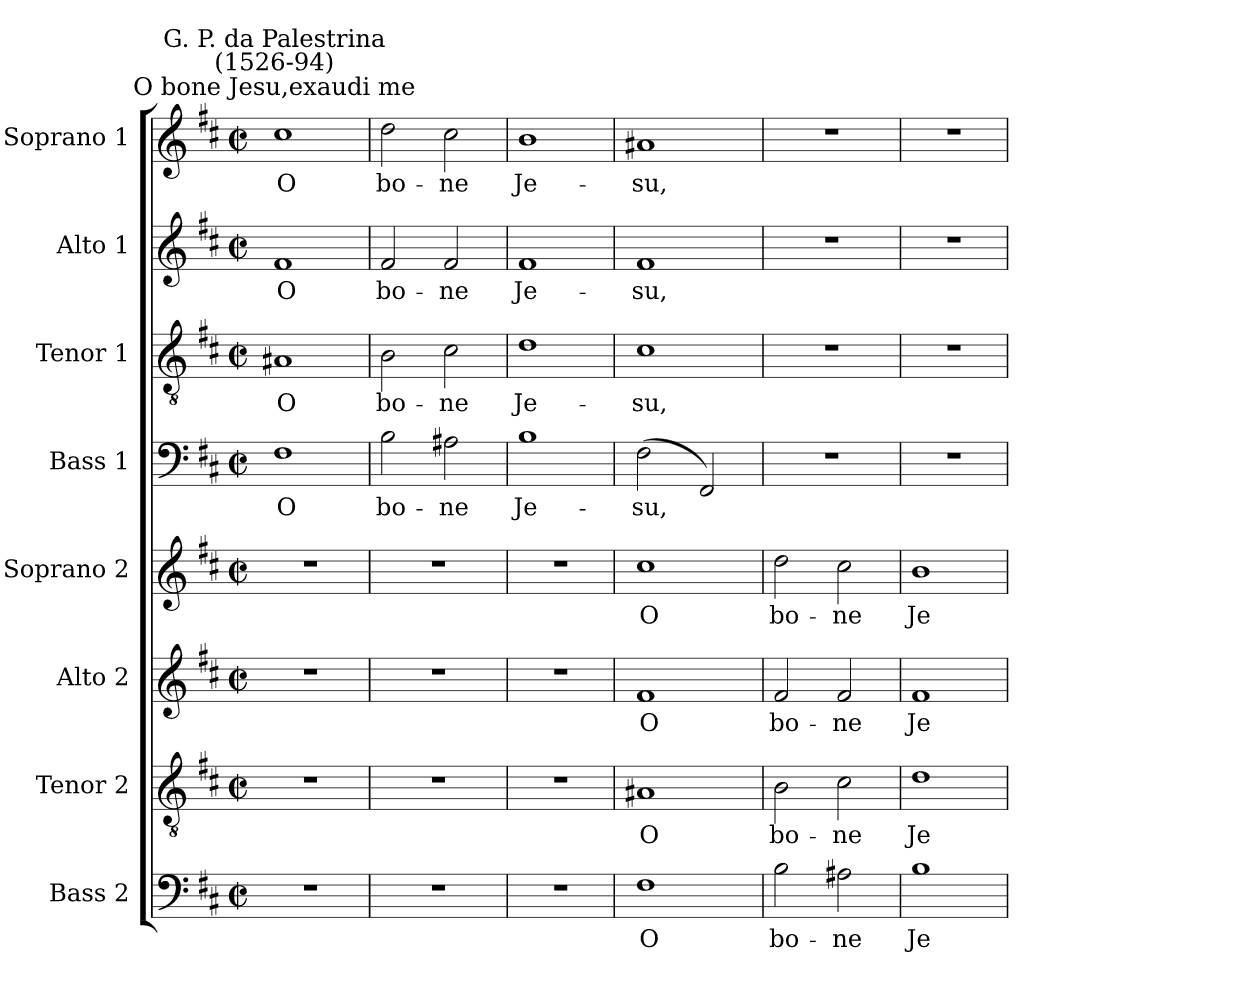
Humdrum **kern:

**kern	**text	**kern	**text	**kern	**text	**kern	**text	**kern	**text	**kern	**text	**kern	**text	**kern	**text
*part8	*part8	*part7	*part7	*part6	*part6	*part5	*part5	*part4	*part4	*part3	*part3	*part2	*part2	*part1	*part1
*staff8	*staff8	*staff7	*staff7	*staff6	*staff6	*staff5	*staff5	*staff4	*staff4	*staff3	*staff3	*staff2	*staff2	*staff1	*staff1
*I"Bass 2	*	*I"Tenor 2	*	*I"Alto 2	*	*I"Soprano 2	*	*I"Bass 1	*	*I"Tenor 1	*	*I"Alto  1	*	*I"Soprano 1	*
*I'B 2	*	*I'T 2	*	*I'A 2	*	*I'S 2	*	*I'B 1	*	*I'T1	*	*I'A 1	*	*I'S 1	*
*clefF4	*	*clefGv2	*	*clefG2	*	*clefG2	*	*clefF4	*	*clefGv2	*	*clefG2	*	*clefG2	*
*k[f#c#]	*	*k[f#c#]	*	*k[f#c#]	*	*k[f#c#]	*	*k[f#c#]	*	*k[f#c#]	*	*k[f#c#]	*	*k[f#c#]	*
*D:	*	*D:	*	*D:	*	*D:	*	*D:	*	*D:	*	*D:	*	*D:	*
*M2/2	*	*M2/2	*	*M2/2	*	*M2/2	*	*M2/2	*	*M2/2	*	*M2/2	*	*M2/2	*
*met(c|)	*	*met(c|)	*	*met(c|)	*	*met(c|)	*	*met(c|)	*	*met(c|)	*	*met(c|)	*	*met(c|)	*
=1	=1	=1	=1	=1	=1	=1	=1	=1	=1	=1	=1	=1	=1	=1	=1
!	!	!	!	!	!	!	!	!	!	!	!	!	!	!LO:TX:a:cj:t=O bone Jesu,exaudi me	!
!	!	!	!	!	!	!	!	!	!	!	!	!	!	!LO:TX:a:cj:t=G. P. da Palestrina\n(1526-94)	!
!	!	!	!	!	!	!	!	!	!LO:LY:b	!	!LO:LY:b	!	!LO:LY:b	!	!LO:LY:b
1r	.	1r	.	1r	.	1r	.	1F#	O	1A#X	O	1f#	O	1cc#	O
=2	=2	=2	=2	=2	=2	=2	=2	=2	=2	=2	=2	=2	=2	=2	=2
!	!	!	!	!	!	!	!	!	!LO:LY:b	!	!LO:LY:b	!	!LO:LY:b	!	!LO:LY:b
1r	.	1r	.	1r	.	1r	.	2B	bo-	2B	bo-	2f#	bo-	2dd	bo-
!	!	!	!	!	!	!	!	!	!LO:LY:b	!	!LO:LY:b	!	!LO:LY:b	!	!LO:LY:b
.	.	.	.	.	.	.	.	2A#X	-ne	2c#	-ne	2f#	-ne	2cc#	-ne
=3	=3	=3	=3	=3	=3	=3	=3	=3	=3	=3	=3	=3	=3	=3	=3
!	!	!	!	!	!	!	!	!	!LO:LY:b	!	!LO:LY:b	!	!LO:LY:b	!	!LO:LY:b
1r	.	1r	.	1r	.	1r	.	1B	Je-	1d	Je-	1f#	Je-	1b	Je-
=4	=4	=4	=4	=4	=4	=4	=4	=4	=4	=4	=4	=4	=4	=4	=4
!	!LO:LY:b	!	!LO:LY:b	!	!LO:LY:b	!	!LO:LY:b	!	!LO:LY:b	!	!LO:LY:b	!	!LO:LY:b	!	!LO:LY:b
1F#	O	1A#X	O	1f#	O	1cc#	O	(2F#	-su,	1c#	-su,	1f#	-su,	1a#X	-su,
.	.	.	.	.	.	.	.	2FF#)	.	.	.	.	.	.	.
=5	=5	=5	=5	=5	=5	=5	=5	=5	=5	=5	=5	=5	=5	=5	=5
!	!LO:LY:b	!	!LO:LY:b	!	!LO:LY:b	!	!LO:LY:b	!	!	!	!	!	!	!	!
2B	bo-	2B	bo-	2f#	bo-	2dd	bo-	1r	.	1r	.	1r	.	1r	.
!	!LO:LY:b	!	!LO:LY:b	!	!LO:LY:b	!	!LO:LY:b	!	!	!	!	!	!	!	!
2A#X	-ne	2c#	-ne	2f#	-ne	2cc#	-ne	.	.	.	.	.	.	.	.
=6	=6	=6	=6	=6	=6	=6	=6	=6	=6	=6	=6	=6	=6	=6	=6
!	!LO:LY:b	!	!LO:LY:b	!	!LO:LY:b	!	!LO:LY:b	!	!	!	!	!	!	!	!
1B	Je-	1d	Je-	1f#	Je-	1b	Je-	1r	.	1r	.	1r	.	1r	.
=	=	=	=	=	=	=	=	=	=	=	=	=	=	=	=
*-	*-	*-	*-	*-	*-	*-	*-	*-	*-	*-	*-	*-	*-	*-	*-
